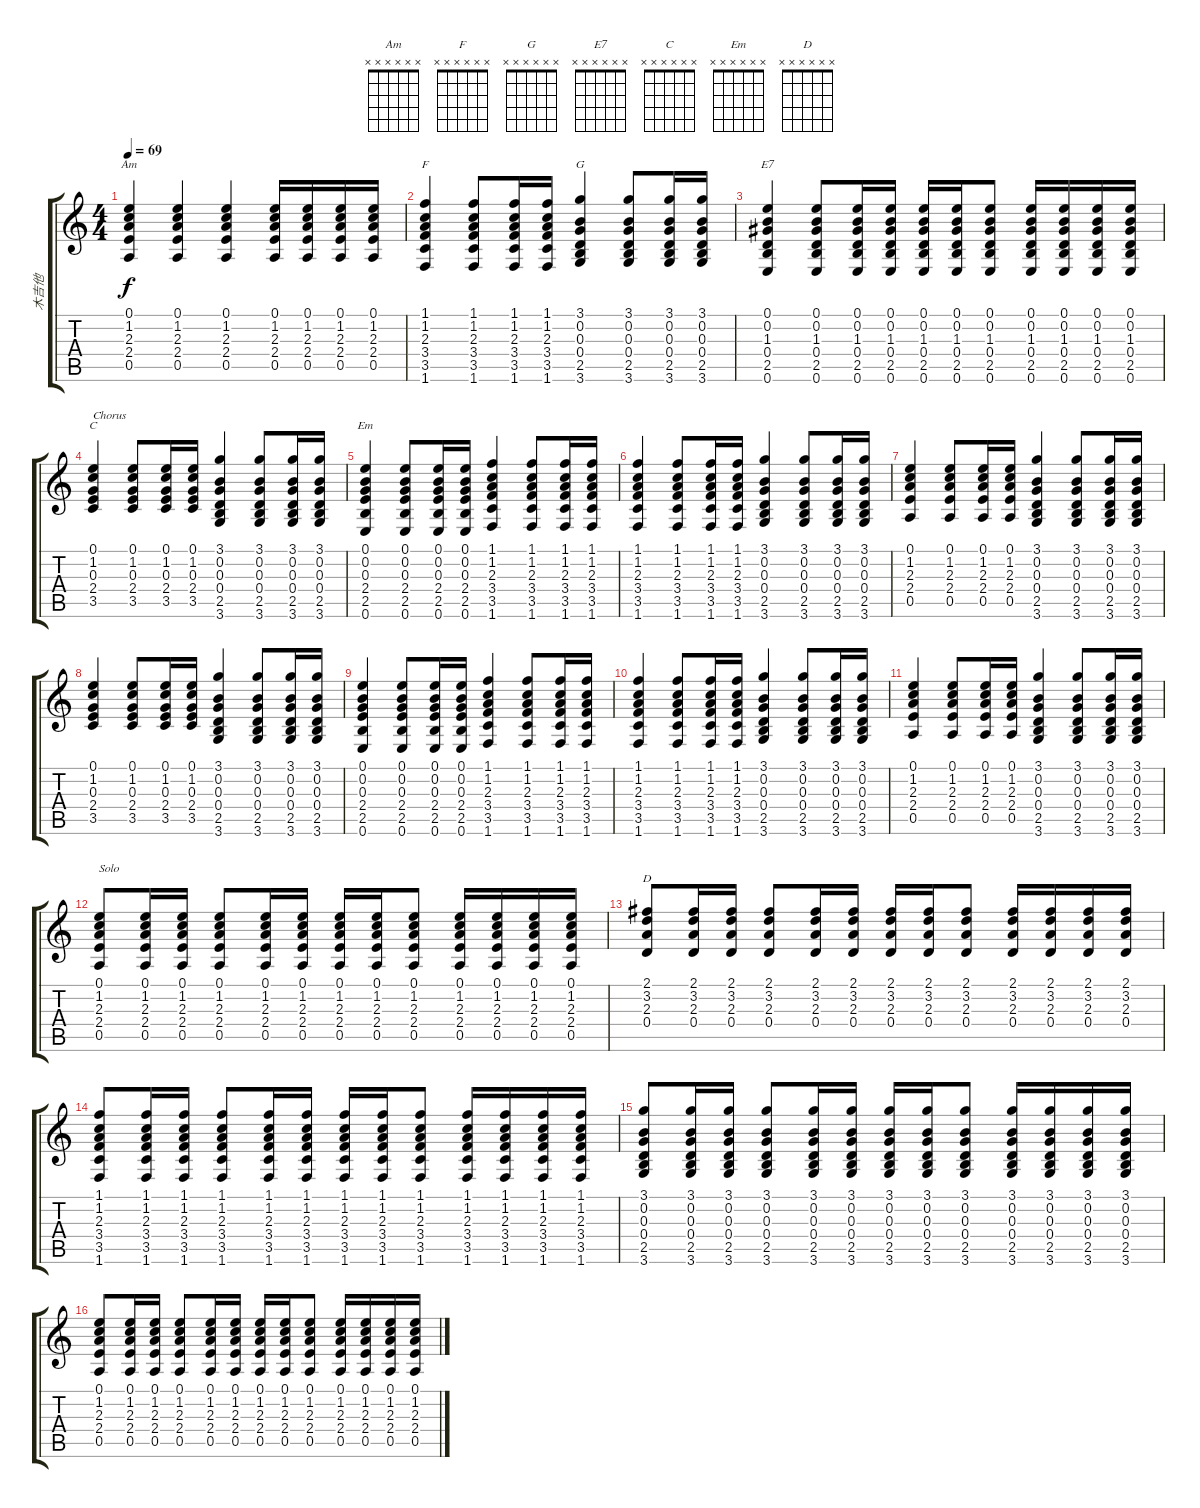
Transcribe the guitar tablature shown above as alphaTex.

\track ("木吉他" "木吉他") {instrument acousticguitarsteel}
\staff {score tabs}
\tuning (E4 B3 G3 D3 A2 E2) {hide}
\chord ("Am" x x x x x x)
\chord ("F" x x x x x x)
\chord ("G" x x x x x x)
\chord ("E7" x x x x x x)
\chord ("C" x x x x x x)
\chord ("Em" x x x x x x)
\chord ("D" x x x x x x)
\ts (4 4)
\tempo 69
\clef g2
\ks c
(0.1 1.2 2.3 2.4 0.5).4{ch "Am" dy f} (0.1 1.2 2.3 2.4 0.5).4 (0.1 1.2 2.3 2.4 0.5).4 (0.1 1.2 2.3 2.4 0.5).16 (0.1 1.2 2.3 2.4 0.5).16 (0.1 1.2 2.3 2.4 0.5).16 (0.1 1.2 2.3 2.4 0.5).16 |
(1.1 1.2 2.3 3.4 3.5 1.6).4{ch "F"} (1.1 1.2 2.3 3.4 3.5 1.6).8 (1.1 1.2 2.3 3.4 3.5 1.6).16 (1.1 1.2 2.3 3.4 3.5 1.6).16 (3.1 0.2 0.3 0.4 2.5 3.6).4{ch "G"} (3.1 0.2 0.3 0.4 2.5 3.6).8 (3.1 0.2 0.3 0.4 2.5 3.6).16 (3.1 0.2 0.3 0.4 2.5 3.6).16 |
(0.1 0.2 1.3 0.4 2.5 0.6).4{ch "E7"} (0.1 0.2 1.3 0.4 2.5 0.6).8 (0.1 0.2 1.3 0.4 2.5 0.6).16 (0.1 0.2 1.3 0.4 2.5 0.6).16 (0.1 0.2 1.3 0.4 2.5 0.6).16 (0.1 0.2 1.3 0.4 2.5 0.6).16 (0.1 0.2 1.3 0.4 2.5 0.6).8 (0.1 0.2 1.3 0.4 2.5 0.6).16 (0.1 0.2 1.3 0.4 2.5 0.6).16 (0.1 0.2 1.3 0.4 2.5 0.6).16 (0.1 0.2 1.3 0.4 2.5 0.6).16 |
(0.1 1.2 0.3 2.4 3.5).4{ch "C" txt "Chorus"} (0.1 1.2 0.3 2.4 3.5).8 (0.1 1.2 0.3 2.4 3.5).16 (0.1 1.2 0.3 2.4 3.5).16 (3.1 0.2 0.3 0.4 2.5 3.6).4 (3.1 0.2 0.3 0.4 2.5 3.6).8 (3.1 0.2 0.3 0.4 2.5 3.6).16 (3.1 0.2 0.3 0.4 2.5 3.6).16 |
(0.1 0.2 0.3 2.4 2.5 0.6).4{ch "Em"} (0.1 0.2 0.3 2.4 2.5 0.6).8 (0.1 0.2 0.3 2.4 2.5 0.6).16 (0.1 0.2 0.3 2.4 2.5 0.6).16 (1.1 1.2 2.3 3.4 3.5 1.6).4 (1.1 1.2 2.3 3.4 3.5 1.6).8 (1.1 1.2 2.3 3.4 3.5 1.6).16 (1.1 1.2 2.3 3.4 3.5 1.6).16 |
(1.1 1.2 2.3 3.4 3.5 1.6).4 (1.1 1.2 2.3 3.4 3.5 1.6).8 (1.1 1.2 2.3 3.4 3.5 1.6).16 (1.1 1.2 2.3 3.4 3.5 1.6).16 (3.1 0.2 0.3 0.4 2.5 3.6).4 (3.1 0.2 0.3 0.4 2.5 3.6).8 (3.1 0.2 0.3 0.4 2.5 3.6).16 (3.1 0.2 0.3 0.4 2.5 3.6).16 |
(0.1 1.2 2.3 2.4 0.5).4 (0.1 1.2 2.3 2.4 0.5).8 (0.1 1.2 2.3 2.4 0.5).16 (0.1 1.2 2.3 2.4 0.5).16 (3.1 0.2 0.3 0.4 2.5 3.6).4 (3.1 0.2 0.3 0.4 2.5 3.6).8 (3.1 0.2 0.3 0.4 2.5 3.6).16 (3.1 0.2 0.3 0.4 2.5 3.6).16 |
(0.1 1.2 0.3 2.4 3.5).4 (0.1 1.2 0.3 2.4 3.5).8 (0.1 1.2 0.3 2.4 3.5).16 (0.1 1.2 0.3 2.4 3.5).16 (3.1 0.2 0.3 0.4 2.5 3.6).4 (3.1 0.2 0.3 0.4 2.5 3.6).8 (3.1 0.2 0.3 0.4 2.5 3.6).16 (3.1 0.2 0.3 0.4 2.5 3.6).16 |
(0.1 0.2 0.3 2.4 2.5 0.6).4 (0.1 0.2 0.3 2.4 2.5 0.6).8 (0.1 0.2 0.3 2.4 2.5 0.6).16 (0.1 0.2 0.3 2.4 2.5 0.6).16 (1.1 1.2 2.3 3.4 3.5 1.6).4 (1.1 1.2 2.3 3.4 3.5 1.6).8 (1.1 1.2 2.3 3.4 3.5 1.6).16 (1.1 1.2 2.3 3.4 3.5 1.6).16 |
(1.1 1.2 2.3 3.4 3.5 1.6).4 (1.1 1.2 2.3 3.4 3.5 1.6).8 (1.1 1.2 2.3 3.4 3.5 1.6).16 (1.1 1.2 2.3 3.4 3.5 1.6).16 (3.1 0.2 0.3 0.4 2.5 3.6).4 (3.1 0.2 0.3 0.4 2.5 3.6).8 (3.1 0.2 0.3 0.4 2.5 3.6).16 (3.1 0.2 0.3 0.4 2.5 3.6).16 |
(0.1 1.2 2.3 2.4 0.5).4 (0.1 1.2 2.3 2.4 0.5).8 (0.1 1.2 2.3 2.4 0.5).16 (0.1 1.2 2.3 2.4 0.5).16 (3.1 0.2 0.3 0.4 2.5 3.6).4 (3.1 0.2 0.3 0.4 2.5 3.6).8 (3.1 0.2 0.3 0.4 2.5 3.6).16 (3.1 0.2 0.3 0.4 2.5 3.6).16 |
(0.1 1.2 2.3 2.4 0.5).8{txt "Solo"} (0.1 1.2 2.3 2.4 0.5).16 (0.1 1.2 2.3 2.4 0.5).16 (0.1 1.2 2.3 2.4 0.5).8 (0.1 1.2 2.3 2.4 0.5).16 (0.1 1.2 2.3 2.4 0.5).16 (0.1 1.2 2.3 2.4 0.5).16 (0.1 1.2 2.3 2.4 0.5).16 (0.1 1.2 2.3 2.4 0.5).8 (0.1 1.2 2.3 2.4 0.5).16 (0.1 1.2 2.3 2.4 0.5).16 (0.1 1.2 2.3 2.4 0.5).16 (0.1 1.2 2.3 2.4 0.5).16 |
(2.1 3.2 2.3 0.4).8{ch "D"} (2.1 3.2 2.3 0.4).16 (2.1 3.2 2.3 0.4).16 (2.1 3.2 2.3 0.4).8 (2.1 3.2 2.3 0.4).16 (2.1 3.2 2.3 0.4).16 (2.1 3.2 2.3 0.4).16 (2.1 3.2 2.3 0.4).16 (2.1 3.2 2.3 0.4).8 (2.1 3.2 2.3 0.4).16 (2.1 3.2 2.3 0.4).16 (2.1 3.2 2.3 0.4).16 (2.1 3.2 2.3 0.4).16 |
(1.1 1.2 2.3 3.4 3.5 1.6).8 (1.1 1.2 2.3 3.4 3.5 1.6).16 (1.1 1.2 2.3 3.4 3.5 1.6).16 (1.1 1.2 2.3 3.4 3.5 1.6).8 (1.1 1.2 2.3 3.4 3.5 1.6).16 (1.1 1.2 2.3 3.4 3.5 1.6).16 (1.1 1.2 2.3 3.4 3.5 1.6).16 (1.1 1.2 2.3 3.4 3.5 1.6).16 (1.1 1.2 2.3 3.4 3.5 1.6).8 (1.1 1.2 2.3 3.4 3.5 1.6).16 (1.1 1.2 2.3 3.4 3.5 1.6).16 (1.1 1.2 2.3 3.4 3.5 1.6).16 (1.1 1.2 2.3 3.4 3.5 1.6).16 |
(3.1 0.2 0.3 0.4 2.5 3.6).8 (3.1 0.2 0.3 0.4 2.5 3.6).16 (3.1 0.2 0.3 0.4 2.5 3.6).16 (3.1 0.2 0.3 0.4 2.5 3.6).8 (3.1 0.2 0.3 0.4 2.5 3.6).16 (3.1 0.2 0.3 0.4 2.5 3.6).16 (3.1 0.2 0.3 0.4 2.5 3.6).16 (3.1 0.2 0.3 0.4 2.5 3.6).16 (3.1 0.2 0.3 0.4 2.5 3.6).8 (3.1 0.2 0.3 0.4 2.5 3.6).16 (3.1 0.2 0.3 0.4 2.5 3.6).16 (3.1 0.2 0.3 0.4 2.5 3.6).16 (3.1 0.2 0.3 0.4 2.5 3.6).16 |
(0.1 1.2 2.3 2.4 0.5).8 (0.1 1.2 2.3 2.4 0.5).16 (0.1 1.2 2.3 2.4 0.5).16 (0.1 1.2 2.3 2.4 0.5).8 (0.1 1.2 2.3 2.4 0.5).16 (0.1 1.2 2.3 2.4 0.5).16 (0.1 1.2 2.3 2.4 0.5).16 (0.1 1.2 2.3 2.4 0.5).16 (0.1 1.2 2.3 2.4 0.5).8 (0.1 1.2 2.3 2.4 0.5).16 (0.1 1.2 2.3 2.4 0.5).16 (0.1 1.2 2.3 2.4 0.5).16 (0.1 1.2 2.3 2.4 0.5).16
